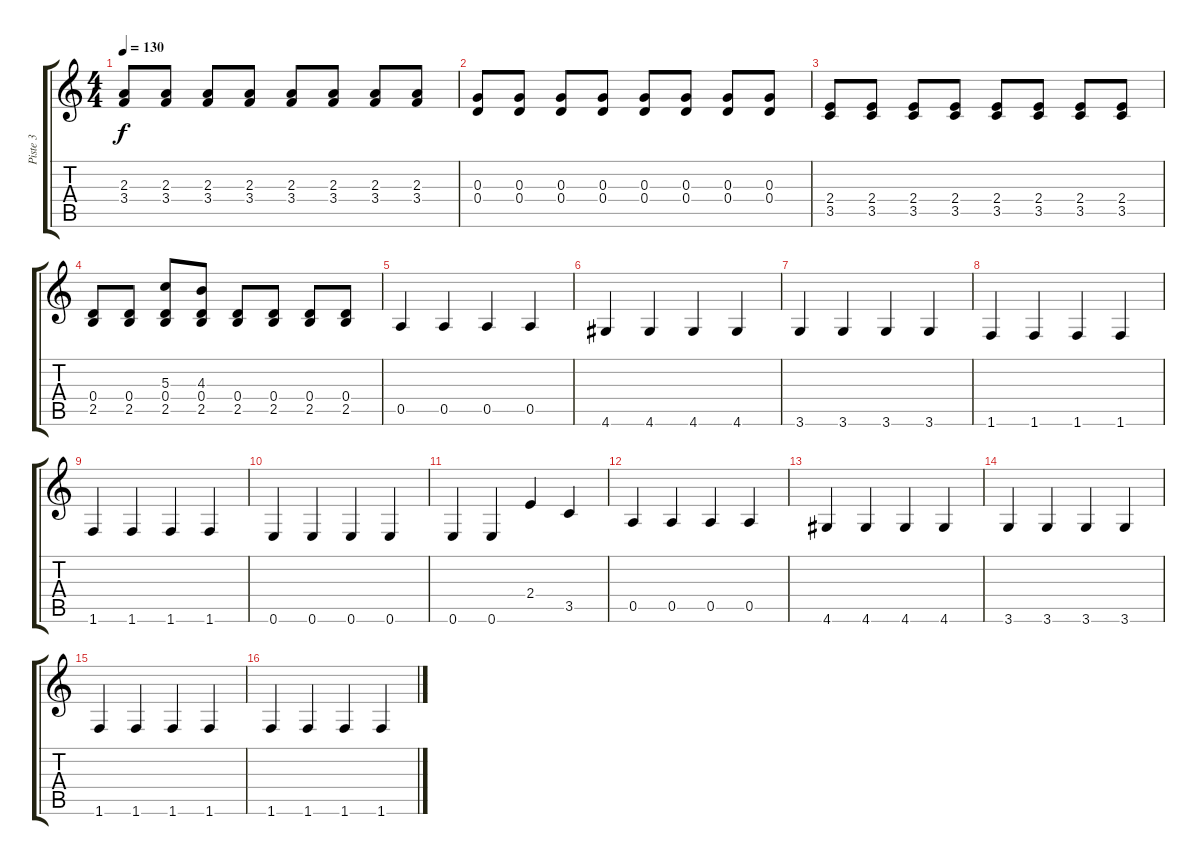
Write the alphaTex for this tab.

\track ("Piste 3" "Piste 3") {instrument acousticbass}
\staff {score tabs}
\tuning (E4 B3 G3 D3 A2 E2) {hide}
\ts (4 4)
\tempo 130
\clef g2
\ks c
(2.3 3.4).8{dy f} (2.3 3.4).8 (2.3 3.4).8 (2.3 3.4).8 (2.3 3.4).8 (2.3 3.4).8 (2.3 3.4).8 (2.3 3.4).8 |
(0.3 0.4).8 (0.3 0.4).8 (0.3 0.4).8 (0.3 0.4).8 (0.3 0.4).8 (0.3 0.4).8 (0.3 0.4).8 (0.3 0.4).8 |
(2.4 3.5).8 (2.4 3.5).8 (2.4 3.5).8 (2.4 3.5).8 (2.4 3.5).8 (2.4 3.5).8 (2.4 3.5).8 (2.4 3.5).8 |
(0.4 2.5).8 (0.4 2.5).8 (5.3 0.4 2.5).8 (4.3 0.4 2.5).8 (0.4 2.5).8 (0.4 2.5).8 (0.4 2.5).8 (0.4 2.5).8 |
0.5.4 0.5.4 0.5.4 0.5.4 |
4.6.4 4.6.4 4.6.4 4.6.4 |
3.6.4 3.6.4 3.6.4 3.6.4 |
1.6.4 1.6.4 1.6.4 1.6.4 |
1.6.4 1.6.4 1.6.4 1.6.4 |
0.6.4 0.6.4 0.6.4 0.6.4 |
0.6.4 0.6.4 2.4.4 3.5.4 |
0.5.4 0.5.4 0.5.4 0.5.4 |
4.6.4 4.6.4 4.6.4 4.6.4 |
3.6.4 3.6.4 3.6.4 3.6.4 |
1.6.4 1.6.4 1.6.4 1.6.4 |
1.6.4 1.6.4 1.6.4 1.6.4
